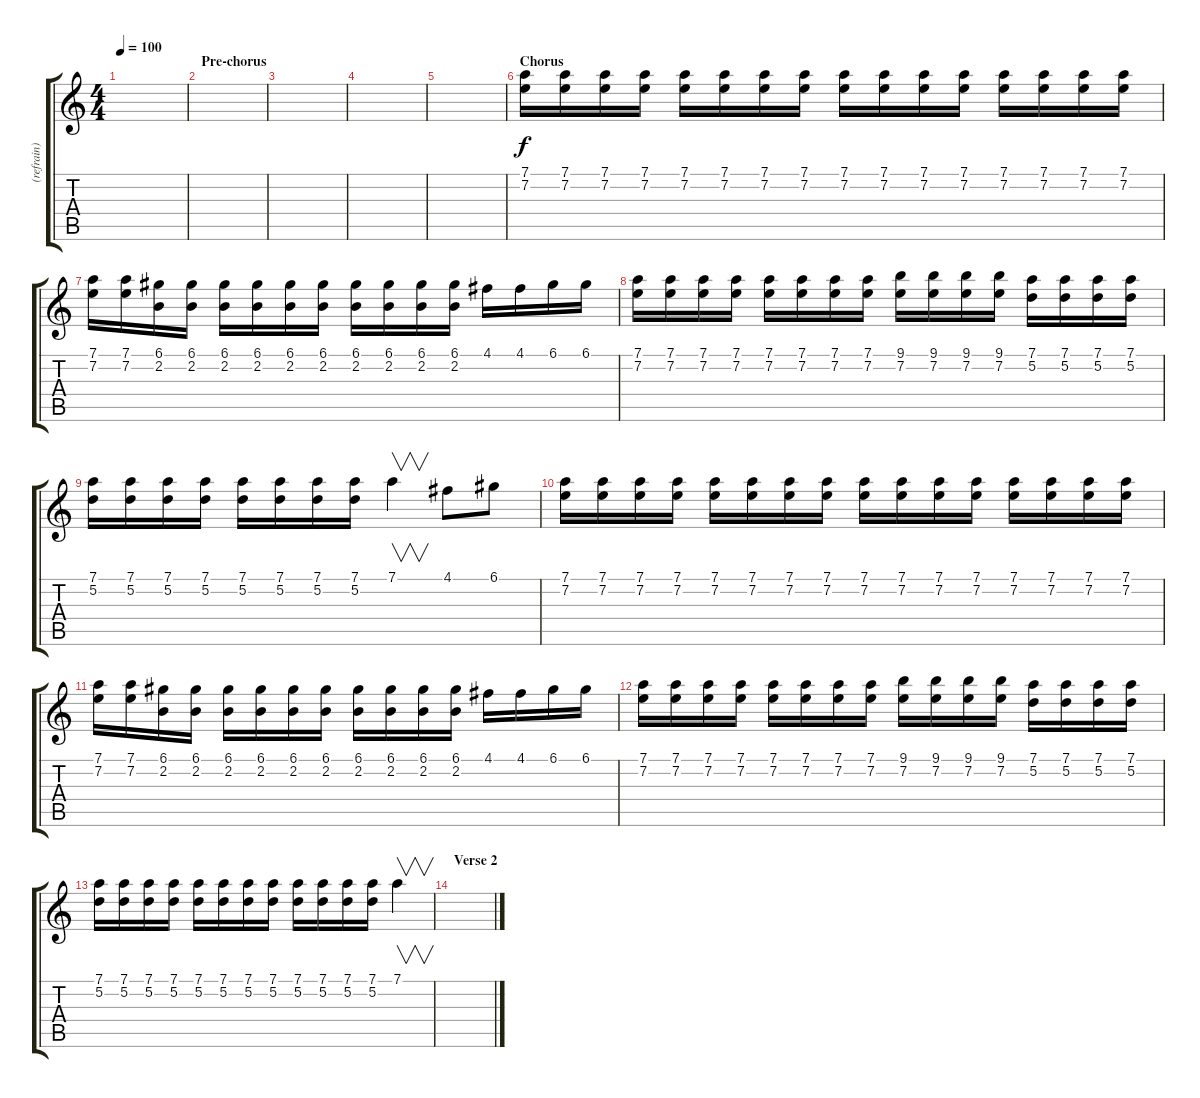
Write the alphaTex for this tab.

\track ("(refrain)" "(refrain)") {instrument overdrivenguitar}
\staff {score tabs}
\tuning (D4 A3 F3 C3 G2 D2) {hide}
\ts (4 4)
\tempo 100
\clef g2
\ks c
|
\section ("" "Pre-chorus")
|
|
|
|
\section ("" "Chorus")
(7.1 7.2).16 (7.1 7.2).16 (7.1 7.2).16 (7.1 7.2).16 (7.1 7.2).16 (7.1 7.2).16 (7.1 7.2).16 (7.1 7.2).16 (7.1 7.2).16 (7.1 7.2).16 (7.1 7.2).16 (7.1 7.2).16 (7.1 7.2).16 (7.1 7.2).16 (7.1 7.2).16 (7.1 7.2).16 |
(7.1 7.2).16 (7.1 7.2).16 (6.1 2.2).16 (6.1 2.2).16 (6.1 2.2).16 (6.1 2.2).16 (6.1 2.2).16 (6.1 2.2).16 (6.1 2.2).16 (6.1 2.2).16 (6.1 2.2).16 (6.1 2.2).16 4.1.16 4.1.16 6.1.16 6.1.16 |
(7.1 7.2).16 (7.1 7.2).16 (7.1 7.2).16 (7.1 7.2).16 (7.1 7.2).16 (7.1 7.2).16 (7.1 7.2).16 (7.1 7.2).16 (9.1 7.2).16 (9.1 7.2).16 (9.1 7.2).16 (9.1 7.2).16 (7.1 5.2).16 (7.1 5.2).16 (7.1 5.2).16 (7.1 5.2).16 |
(7.1 5.2).16 (7.1 5.2).16 (7.1 5.2).16 (7.1 5.2).16 (7.1 5.2).16 (7.1 5.2).16 (7.1 5.2).16 (7.1 5.2).16 7.1.4{v} 4.1.8 6.1.8 |
(7.1 7.2).16 (7.1 7.2).16 (7.1 7.2).16 (7.1 7.2).16 (7.1 7.2).16 (7.1 7.2).16 (7.1 7.2).16 (7.1 7.2).16 (7.1 7.2).16 (7.1 7.2).16 (7.1 7.2).16 (7.1 7.2).16 (7.1 7.2).16 (7.1 7.2).16 (7.1 7.2).16 (7.1 7.2).16 |
(7.1 7.2).16 (7.1 7.2).16 (6.1 2.2).16 (6.1 2.2).16 (6.1 2.2).16 (6.1 2.2).16 (6.1 2.2).16 (6.1 2.2).16 (6.1 2.2).16 (6.1 2.2).16 (6.1 2.2).16 (6.1 2.2).16 4.1.16 4.1.16 6.1.16 6.1.16 |
(7.1 7.2).16 (7.1 7.2).16 (7.1 7.2).16 (7.1 7.2).16 (7.1 7.2).16 (7.1 7.2).16 (7.1 7.2).16 (7.1 7.2).16 (9.1 7.2).16 (9.1 7.2).16 (9.1 7.2).16 (9.1 7.2).16 (7.1 5.2).16 (7.1 5.2).16 (7.1 5.2).16 (7.1 5.2).16 |
(7.1 5.2).16 (7.1 5.2).16 (7.1 5.2).16 (7.1 5.2).16 (7.1 5.2).16 (7.1 5.2).16 (7.1 5.2).16 (7.1 5.2).16 (7.1 5.2).16 (7.1 5.2).16 (7.1 5.2).16 (7.1 5.2).16 7.1.4{v} |
\section ("" "Verse 2")
